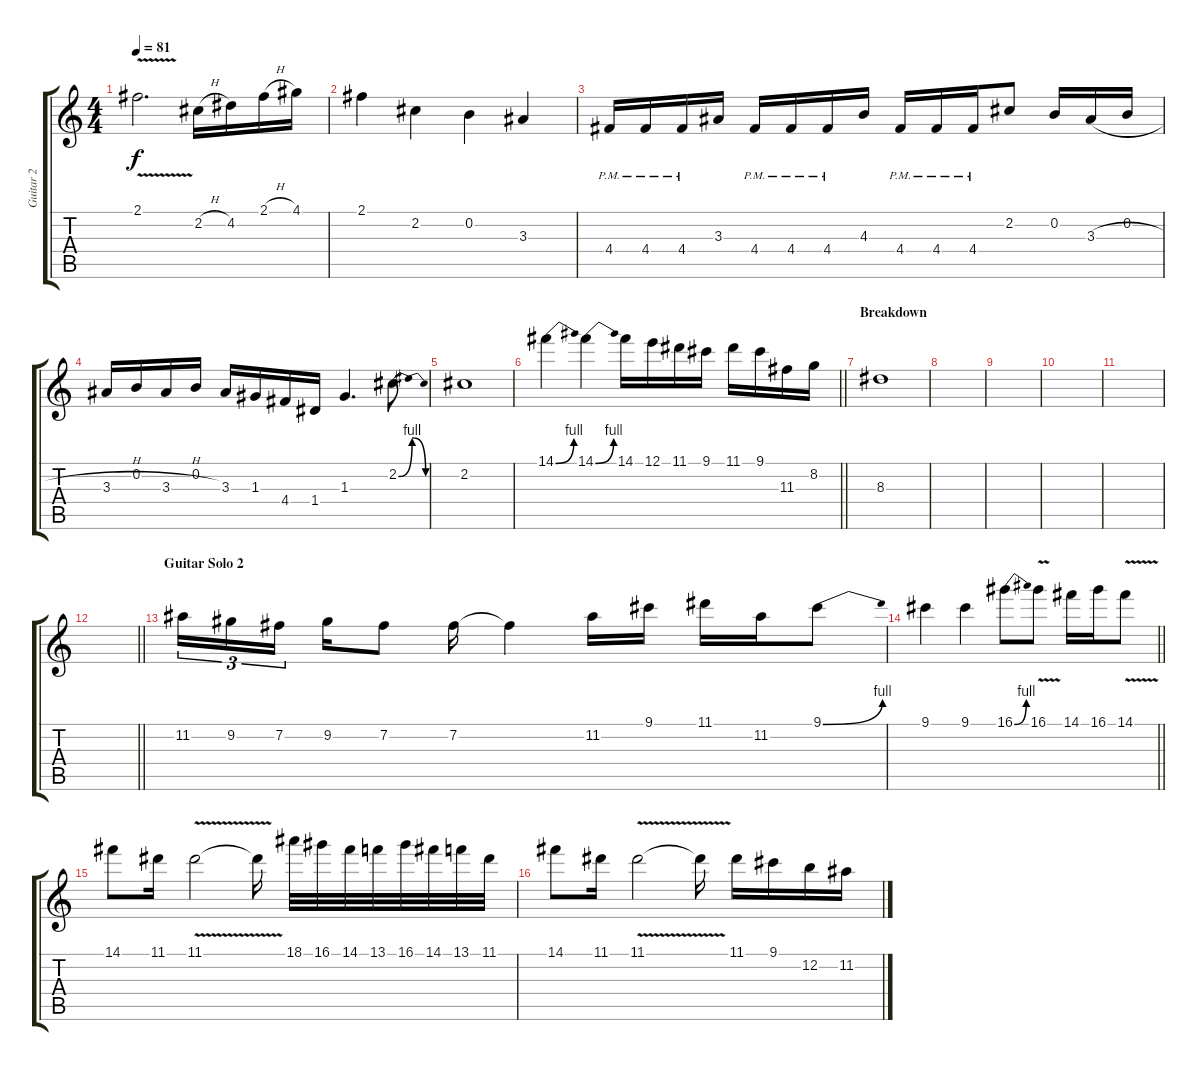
\track ("Guitar 2" "Guitar 2") {instrument overdrivenguitar}
\staff {score tabs}
\tuning (E4 B3 G3 D3 A2 E2) {hide}
\ts (4 4)
\tempo 81
\clef g2
\ks c
2.1{v}.2{d dy f} 2.2{h}.16 4.2.16 2.1{h}.16 4.1.16 |
2.1.4 2.2.4 0.2.4 3.3.4 |
4.4{pm}.16 4.4{pm}.16 4.4{pm}.16 3.3.16 4.4{pm}.16 4.4{pm}.16 4.4{pm}.16 4.3.16 4.4{pm}.16 4.4{pm}.16 4.4{pm}.16 2.2.8 0.2.16 3.3{h}.16 0.2.16 |
3.3{h}.16 0.2.16 3.3{h}.16 0.2.16 3.3.16 1.3.16 4.4.16 1.4.16 1.3.4{d} 2.2{be (bendrelease 0 0 15 4 45 4 60 0)}.8 |
2.2.1 |
\barLineRight lightlight
14.1{be (bend 0 0 60 4)}.4 14.1{be (bend 0 0 60 4)}.4 14.1.16 12.1.16 11.1.16 9.1.16 11.1.16 9.1.16 11.3.16 8.2.16 |
\section ("" "Breakdown")
8.3.1 |
|
|
|
|
\barLineRight lightlight
|
\section ("" "Guitar Solo 2")
11.2.16{tu (3 2)} 9.2.16{tu (3 2)} 7.2.16{tu (3 2) beam splitsecondary} 9.2.16 7.2.8 7.2.16 7.2{t}.4 11.2.16 9.1.16 11.1.16 11.2.16 9.1{be (bend 0 0 60 4)}.8 |
\barLineRight lightlight
9.1.4 9.1.4 16.1{be (bend 0 0 60 4)}.8 16.1{v}.8 14.1.16 16.1.16 14.1{v}.8 |
14.1.8 11.1.16 11.1{v}.2 11.1{v t}.16 18.1.32 16.1.32 14.1.32 13.1.32 16.1.32 14.1.32 13.1.32 11.1.32 |
14.1.8 11.1.16 11.1{v}.2 11.1{v t}.16 11.1.16 9.1.16 12.2.16 11.2.16
